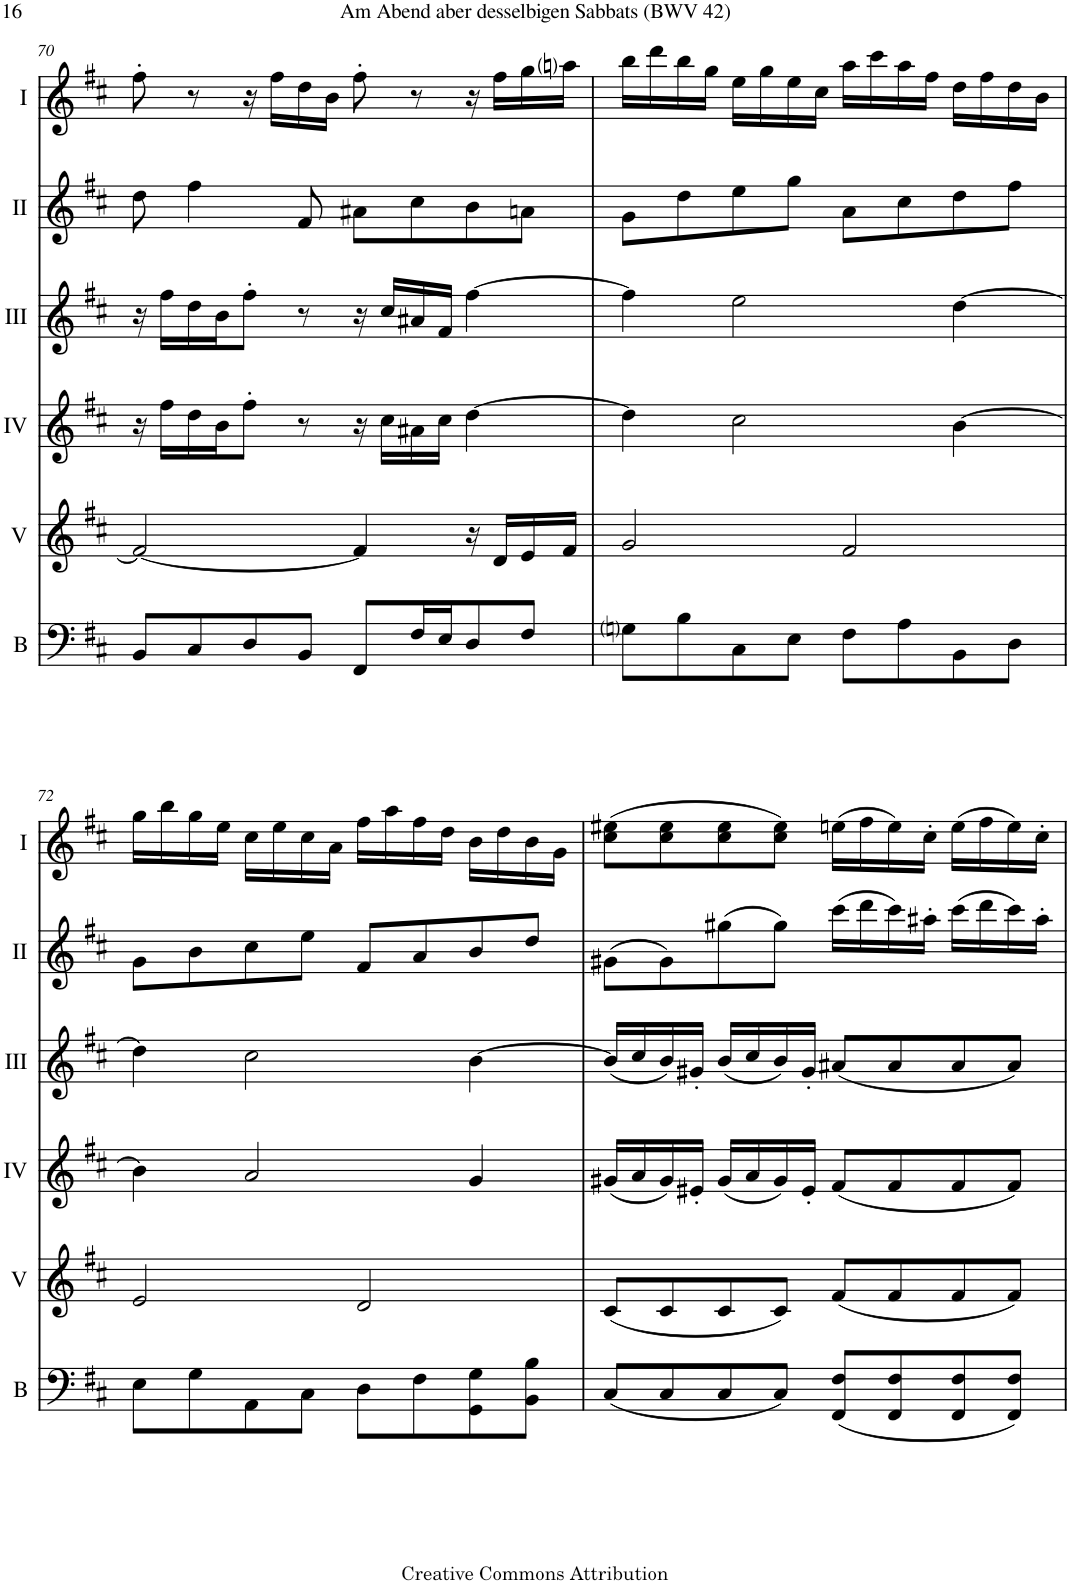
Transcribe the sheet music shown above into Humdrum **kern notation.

**kern	**kern	**kern	**kern	**kern	**kern
*part6	*part5	*part4	*part3	*part2	*part1
*staff6	*staff5	*staff4	*staff3	*staff2	*staff1
*I"Bass	*I"Acc. 5	*I"Acc. 4	*I"Acc. 3	*I"Acc. 2	*I"Acc. 1
*I'B	*	*	*	*	*
!!LO:PB:g=z
*clefF4	*clefG2	*clefG2	*clefG2	*clefG2	*clefG2
*Trd7c12	*Trd7c12	*	*	*Trd7c12	*
*k[f#c#]	*k[f#c#]	*k[f#c#]	*k[f#c#]	*k[f#c#]	*k[f#c#]
*M2/2	*M2/2	*M2/2	*M2/2	*M2/2	*M2/2
*met(c|)	*met(c|)	*met(c|)	*met(c|)	*met(c|)	*met(c|)
=70	=70	=70	=70	=70	=70
8BB/L	2f#/_	16r	16r	8dd\	8ff#'\
.	.	16ff#\LL	16ff#\LL	.	.
8C#/	.	16dd\	16dd\	4ff#\	8r
.	.	16b\J	16b\J	.	.
8D/	.	8ff#'\J	8ff#'\J	.	16r
.	.	.	.	.	16ff#\LL
8BB/J	.	8r	8r	8f#/	16dd\
.	.	.	.	.	16b\JJ
8FF#/L	4f#/]	16r	16r	8a#X\L	8ff#'\
.	.	16cc#\LL	16cc#/LL	.	.
16F#/L	.	16a#X\	16a#X/	8cc#\	8r
16E/J	.	16cc#\JJ	16f#/JJ	.	.
8D/	16r	[4dd\	[4ff#\	8b\	16r
.	16d/LL	.	.	.	16ff#\LL
8F#/J	16e/	.	.	8an\J	16gg\
.	16f#/JJ	.	.	.	16aani\JJ
=71	=71	=71	=71	=71	=71
8Gni\L	2g/	4dd\]	4ff#\]	8g\L	16bb\LL
.	.	.	.	.	16ddd\
8B\	.	.	.	8dd\	16bb\
.	.	.	.	.	16gg\JJ
8C#\	.	2cc#\	2ee\	8ee\	16ee\LL
.	.	.	.	.	16gg\
8E\J	.	.	.	8gg\J	16ee\
.	.	.	.	.	16cc#\JJ
8F#\L	2f#/	.	.	8a\L	16aa\LL
.	.	.	.	.	16ccc#\
8A\	.	.	.	8cc#\	16aa\
.	.	.	.	.	16ff#\JJ
8BB\	.	[4b\	[4dd\	8dd\	16dd\LL
.	.	.	.	.	16ff#\
8D\J	.	.	.	8ff#\J	16dd\
.	.	.	.	.	16b\JJ
!!LO:LB:g=z
=72	=72	=72	=72	=72	=72
8E\L	2e/	4b\]	4dd\]	8g\L	16gg\LL
.	.	.	.	.	16bb\
8G\	.	.	.	8b\	16gg\
.	.	.	.	.	16ee\JJ
8AA\	.	2a/	2cc#\	8cc#\	16cc#\LL
.	.	.	.	.	16ee\
8C#\J	.	.	.	8ee\J	16cc#\
.	.	.	.	.	16a\JJ
8D\L	2d/	.	.	8f#/L	16ff#\LL
.	.	.	.	.	16aa\
8F#\	.	.	.	8a/	16ff#\
.	.	.	.	.	16dd\JJ
8GG\ 8G\	.	4g/	[4b\	8b/	16b\LL
.	.	.	.	.	16dd\
8BB\ 8B\J	.	.	.	8dd/J	16b\
.	.	.	.	.	16g\JJ
=73	=73	=73	=73	=73	=73
(8C#/L	(8c#/L	(16g#X/LL	(16b/LL]	(8g#X\L	(8cc#\ 8ee#X\L
.	.	16a/	16cc#/	.	.
8C#/	8c#/	16g#/)	16b/)	8g#\)	8cc#\ 8ee#\
.	.	16e#X'/JJ	16g#X'/JJ	.	.
8C#/	8c#/	(16g#/LL	(16b/LL	(8gg#X\	8cc#\ 8ee#\
.	.	16a/	16cc#/	.	.
8C#/J)	8c#/J)	16g#/)	16b/)	8gg#\J)	8cc#\ 8ee#\J)
.	.	16e#'/JJ	16g#'/JJ	.	.
(8FF#/ 8F#/L	(8f#/L	(8f#/L	(8a#X/L	(16ccc#\LL	(16een\LL
.	.	.	.	16ddd\	16ff#\
8FF#/ 8F#/	8f#/	8f#/	8a#/	16ccc#\)	16ee\)
.	.	.	.	16aa#X'\JJ	16cc#'\JJ
8FF#/ 8F#/	8f#/	8f#/	8a#/	(16ccc#\LL	(16ee\LL
.	.	.	.	16ddd\	16ff#\
8FF#/ 8F#/J)	8f#/J)	8f#/J)	8a#/J)	16ccc#\)	16ee\)
.	.	.	.	16aa#'\JJ	16cc#'\JJ
=	=	=	=	=	=
*-	*-	*-	*-	*-	*-
